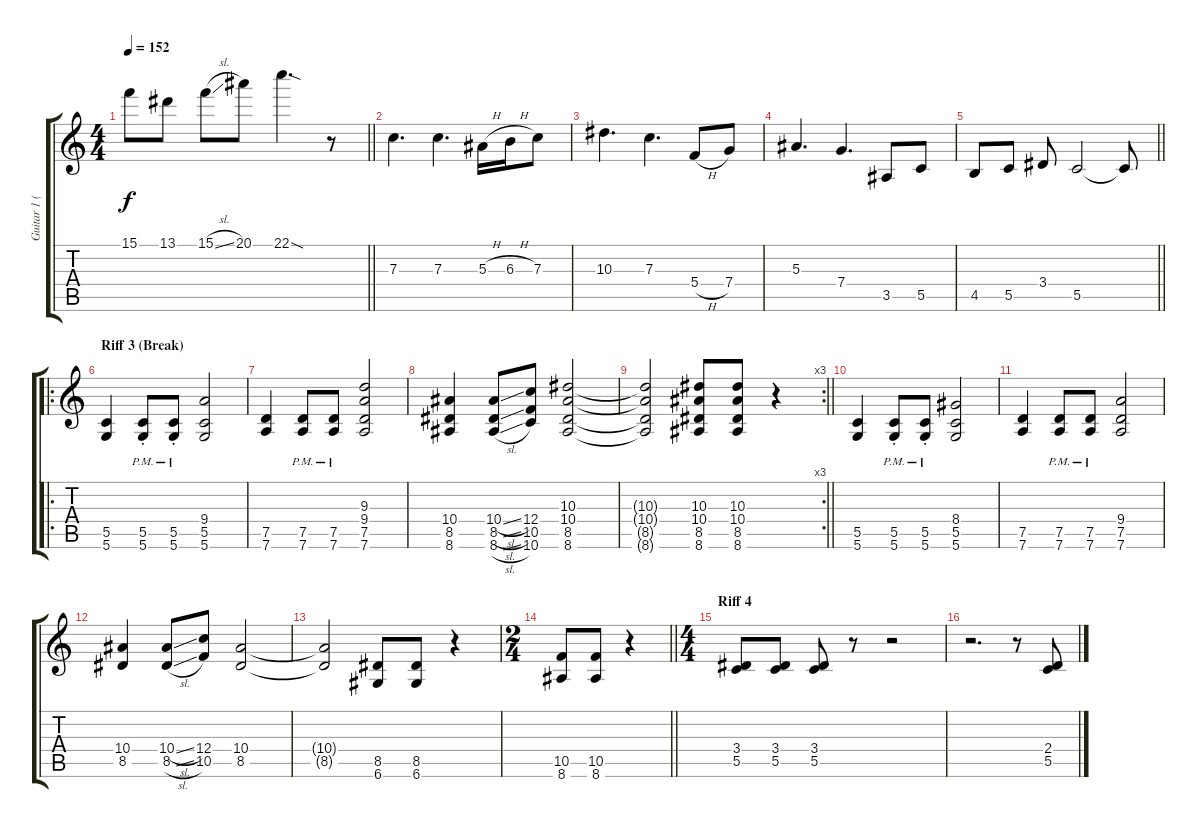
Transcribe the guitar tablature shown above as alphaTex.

\track ("Guitar 1 (Lead)" "Guitar 1 (") {instrument distortionguitar}
\staff {score tabs}
\tuning (D4 A3 F3 C3 G2 D2) {hide}
\ts (4 4)
\tempo 152
\clef g2
\barLineRight lightlight
\ks c
15.1.8{dy f} 13.1.8 15.1{sl}.8 20.1.8 22.1{sod}.4{d} r.8 |
7.3.4{d} 7.3.4{d} 5.3{h}.16 6.3{h}.16 7.3.8 |
10.3.4{d} 7.3.4{d} 5.4{h}.8 7.4.8 |
5.3.4{d} 7.4.4{d} 3.5.8 5.5.8 |
\barLineRight lightlight
4.5.8 5.5.8 3.4.8 5.5.2 5.5{t}.8 |
\ro
\section ("" "Riff 3 (Break)")
(5.5 5.6).4 (5.5{pm st} 5.6{pm}).8 (5.5{pm st} 5.6{pm}).8 (9.4 5.5 5.6).2 |
(7.5 7.6).4 (7.5{pm} 7.6{pm}).8 (7.5{pm} 7.6{pm}).8 (9.3 9.4 7.5 7.6).2 |
(10.4 8.5 8.6).4 (10.4{sl} 8.5{sl} 8.6{sl}).8 (12.4 10.5 10.6).8 (10.3 10.4 8.5 8.6).2 |
\rc 3
\barLineRight lightlight
(10.3{t} 10.4{t} 8.5{t} 8.6{t}).2 (10.3 10.4 8.5 8.6).8 (10.3 10.4 8.5 8.6).8 r.4 |
(5.5 5.6).4 (5.5{pm st} 5.6{pm}).8 (5.5{pm st} 5.6{pm}).8 (8.4 5.5 5.6).2 |
(7.5 7.6).4 (7.5{pm} 7.6{pm}).8 (7.5{pm} 7.6{pm}).8 (9.4 7.5 7.6).2 |
(10.4 8.5).4 (10.4{sl} 8.5{sl}).8 (12.4 10.5).8 (10.4 8.5).2 |
(10.4{t} 8.5{t}).2 (8.5 6.6).8 (8.5 6.6).8 r.4 |
\ts (2 4)
\barLineRight lightlight
(10.5 8.6).8 (10.5 8.6).8 r.4 |
\ts (4 4)
\section ("" "Riff 4")
(3.4 5.5).8 (3.4 5.5).8 (3.4 5.5).8 r.8 r.2 |
r.2{d} r.8 (2.4 5.5).8
